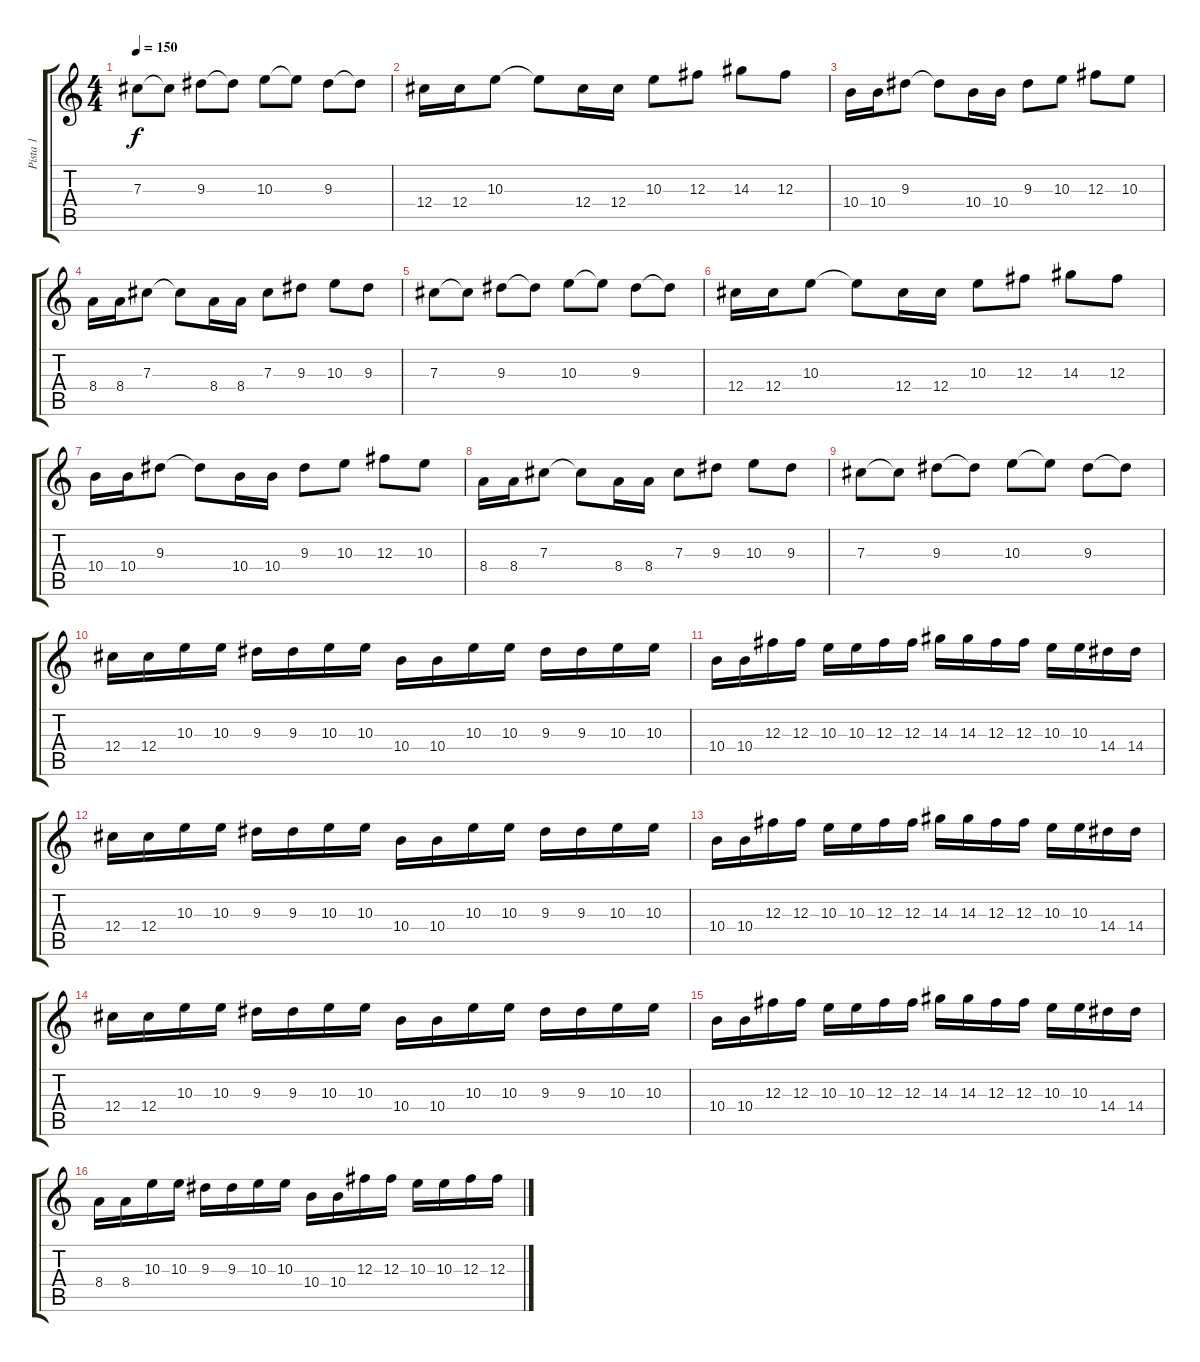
\track ("Pista 1" "Pista 1") {instrument distortionguitar}
\staff {score tabs}
\tuning (Eb4 Bb3 Gb3 Db3 Ab2 Eb2) {hide}
\ts (4 4)
\tempo 150
\clef g2
\ks c
7.3.8{dy f} 7.3{t}.8 9.3.8 9.3{t}.8 10.3.8 10.3{t}.8 9.3.8 9.3{t}.8 |
12.4.16 12.4.16 10.3.8 10.3{t}.8 12.4.16 12.4.16 10.3.8 12.3.8 14.3.8 12.3.8 |
10.4.16 10.4.16 9.3.8 9.3{t}.8 10.4.16 10.4.16 9.3.8 10.3.8 12.3.8 10.3.8 |
8.4.16 8.4.16 7.3.8 7.3{t}.8 8.4.16 8.4.16 7.3.8 9.3.8 10.3.8 9.3.8 |
7.3.8 7.3{t}.8 9.3.8 9.3{t}.8 10.3.8 10.3{t}.8 9.3.8 9.3{t}.8 |
12.4.16 12.4.16 10.3.8 10.3{t}.8 12.4.16 12.4.16 10.3.8 12.3.8 14.3.8 12.3.8 |
10.4.16 10.4.16 9.3.8 9.3{t}.8 10.4.16 10.4.16 9.3.8 10.3.8 12.3.8 10.3.8 |
8.4.16 8.4.16 7.3.8 7.3{t}.8 8.4.16 8.4.16 7.3.8 9.3.8 10.3.8 9.3.8 |
7.3.8 7.3{t}.8 9.3.8 9.3{t}.8 10.3.8 10.3{t}.8 9.3.8 9.3{t}.8 |
12.4.16 12.4.16 10.3.16 10.3.16 9.3.16 9.3.16 10.3.16 10.3.16 10.4.16 10.4.16 10.3.16 10.3.16 9.3.16 9.3.16 10.3.16 10.3.16 |
10.4.16 10.4.16 12.3.16 12.3.16 10.3.16 10.3.16 12.3.16 12.3.16 14.3.16 14.3.16 12.3.16 12.3.16 10.3.16 10.3.16 14.4.16 14.4.16 |
12.4.16 12.4.16 10.3.16 10.3.16 9.3.16 9.3.16 10.3.16 10.3.16 10.4.16 10.4.16 10.3.16 10.3.16 9.3.16 9.3.16 10.3.16 10.3.16 |
10.4.16 10.4.16 12.3.16 12.3.16 10.3.16 10.3.16 12.3.16 12.3.16 14.3.16 14.3.16 12.3.16 12.3.16 10.3.16 10.3.16 14.4.16 14.4.16 |
12.4.16 12.4.16 10.3.16 10.3.16 9.3.16 9.3.16 10.3.16 10.3.16 10.4.16 10.4.16 10.3.16 10.3.16 9.3.16 9.3.16 10.3.16 10.3.16 |
10.4.16 10.4.16 12.3.16 12.3.16 10.3.16 10.3.16 12.3.16 12.3.16 14.3.16 14.3.16 12.3.16 12.3.16 10.3.16 10.3.16 14.4.16 14.4.16 |
8.4.16 8.4.16 10.3.16 10.3.16 9.3.16 9.3.16 10.3.16 10.3.16 10.4.16 10.4.16 12.3.16 12.3.16 10.3.16 10.3.16 12.3.16 12.3.16
